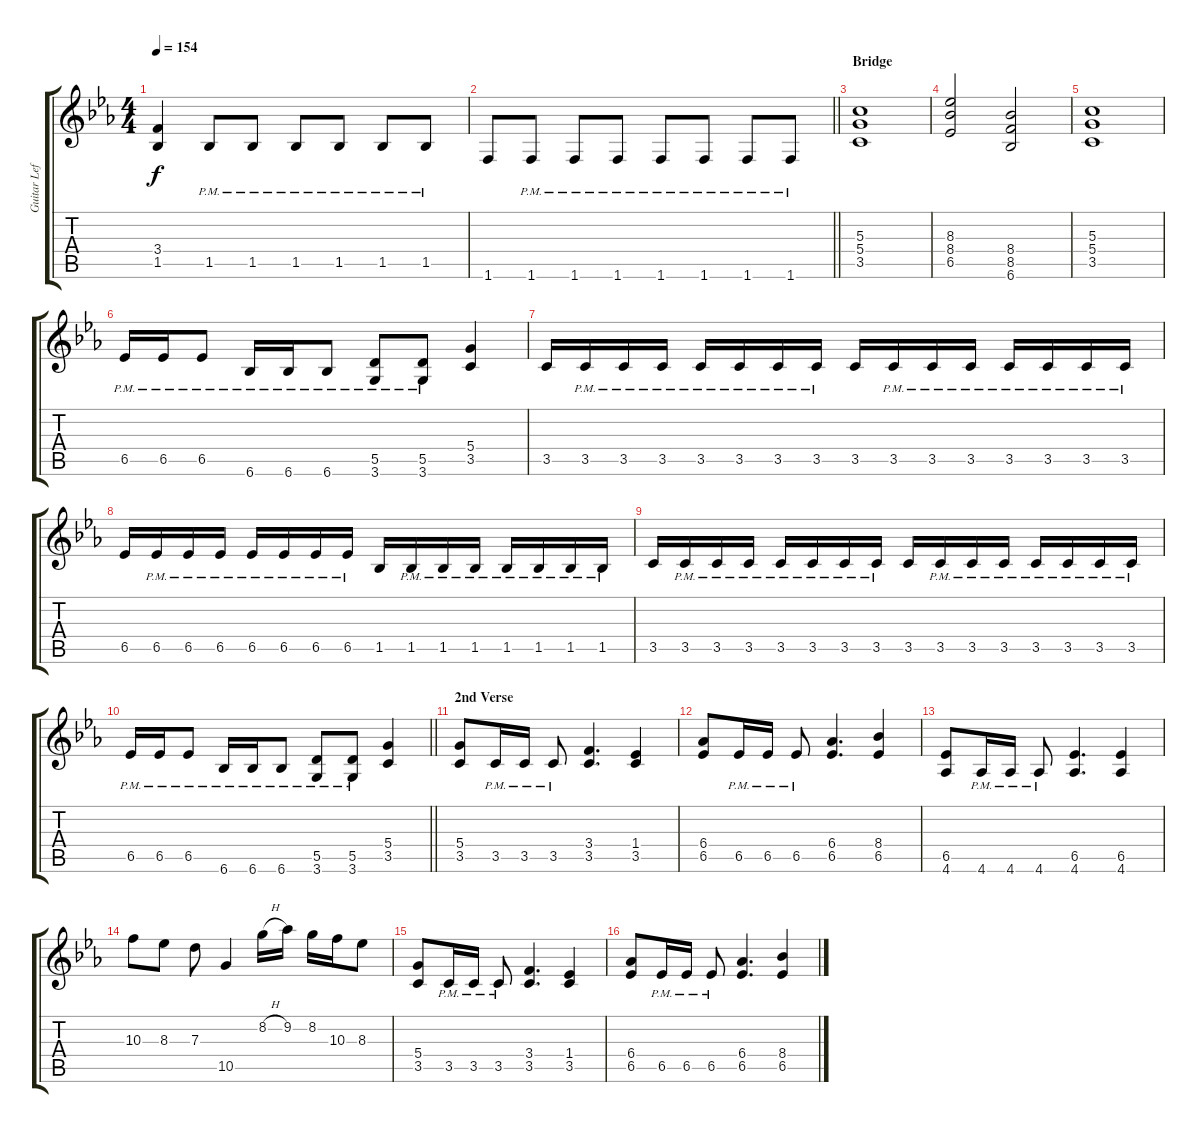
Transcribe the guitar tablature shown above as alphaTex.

\track ("Guitar Left" "Guitar Lef") {instrument distortionguitar}
\staff {score tabs}
\tuning (E4 B3 G3 D3 A2 E2) {hide}
\ts (4 4)
\tempo 154
\clef g2
\ks cminor
(3.4 1.5).4{dy f} 1.5{pm}.8 1.5{pm}.8 1.5{pm}.8 1.5{pm}.8 1.5{pm}.8 1.5{pm}.8 |
\barLineRight lightlight
1.6.8 1.6{pm}.8 1.6{pm}.8 1.6{pm}.8 1.6{pm}.8 1.6{pm}.8 1.6{pm}.8 1.6{pm}.8 |
\section ("" "Bridge")
(5.3 5.4 3.5).1 |
(8.3 8.4 6.5).2 (8.4 8.5 6.6).2 |
(5.3 5.4 3.5).1 |
6.5{pm}.16 6.5{pm}.16 6.5{pm}.8 6.6{pm}.16 6.6{pm}.16 6.6{pm}.8 (5.5{pm} 3.6{pm}).8 (5.5{pm} 3.6{pm}).8 (5.4 3.5).4 |
3.5.16 3.5{pm}.16 3.5{pm}.16 3.5{pm}.16 3.5{pm}.16 3.5{pm}.16 3.5{pm}.16 3.5{pm}.16 3.5.16 3.5{pm}.16 3.5{pm}.16 3.5{pm}.16 3.5{pm}.16 3.5{pm}.16 3.5{pm}.16 3.5{pm}.16 |
6.5.16 6.5{pm}.16 6.5{pm}.16 6.5{pm}.16 6.5{pm}.16 6.5{pm}.16 6.5{pm}.16 6.5{pm}.16 1.5.16 1.5{pm}.16 1.5{pm}.16 1.5{pm}.16 1.5{pm}.16 1.5{pm}.16 1.5{pm}.16 1.5{pm}.16 |
3.5.16 3.5{pm}.16 3.5{pm}.16 3.5{pm}.16 3.5{pm}.16 3.5{pm}.16 3.5{pm}.16 3.5{pm}.16 3.5.16 3.5{pm}.16 3.5{pm}.16 3.5{pm}.16 3.5{pm}.16 3.5{pm}.16 3.5{pm}.16 3.5{pm}.16 |
\barLineRight lightlight
6.5{pm}.16 6.5{pm}.16 6.5{pm}.8 6.6{pm}.16 6.6{pm}.16 6.6{pm}.8 (5.5{pm} 3.6{pm}).8 (5.5{pm} 3.6{pm}).8 (5.4 3.5).4 |
\section ("" "2nd Verse")
(5.4 3.5).8 3.5{pm}.16 3.5{pm}.16 3.5{pm}.8 (3.4 3.5).4{d} (1.4 3.5).4 |
(6.4 6.5).8 6.5{pm}.16 6.5{pm}.16 6.5{pm}.8 (6.4 6.5).4{d} (8.4 6.5).4 |
(6.5 4.6).8 4.6{pm}.16 4.6{pm}.16 4.6{pm}.8 (6.5 4.6).4{d} (6.5 4.6).4 |
10.3.8 8.3.8 7.3.8 10.5.4 8.2{h}.16 9.2.16 8.2.16 10.3.16 8.3.8 |
(5.4 3.5).8 3.5{pm}.16 3.5{pm}.16 3.5{pm}.8 (3.4 3.5).4{d} (1.4 3.5).4 |
(6.4 6.5).8 6.5{pm}.16 6.5{pm}.16 6.5{pm}.8 (6.4 6.5).4{d} (8.4 6.5).4
